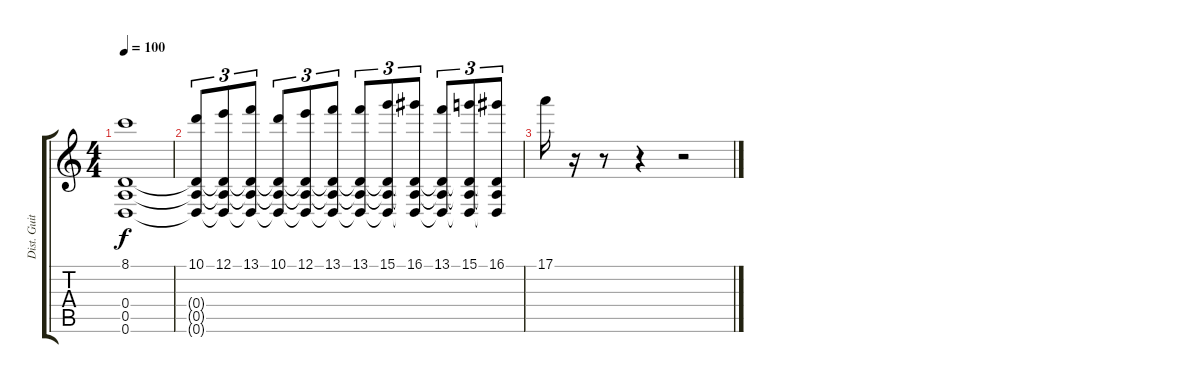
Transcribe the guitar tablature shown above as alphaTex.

\track ("Dist. Guitar" "Dist. Guit") {instrument distortionguitar}
\staff {score tabs}
\tuning (E4 B3 G3 D3 A2 D2) {hide}
\ts (4 4)
\tempo 100
\clef g2
\ks c
(8.1{t} 0.4{t} 0.5{t} 0.6{t}).1{dy f} |
(10.1 0.4{t} 0.5{t} 0.6{t}).8{tu (3 2)} (12.1 0.4{t} 0.5{t} 0.6{t}).8{tu (3 2)} (13.1 0.4{t} 0.5{t} 0.6{t}).8{tu (3 2)} (10.1 0.4{t} 0.5{t} 0.6{t}).8{tu (3 2)} (12.1 0.4{t} 0.5{t} 0.6{t}).8{tu (3 2)} (13.1 0.4{t} 0.5{t} 0.6{t}).8{tu (3 2)} (13.1 0.4{t} 0.5{t} 0.6{t}).8{tu (3 2)} (15.1 0.4{t} 0.5{t} 0.6{t}).8{tu (3 2)} (16.1 0.4{t} 0.5{t} 0.6{t}).8{tu (3 2)} (13.1 0.4{t} 0.5{t} 0.6{t}).8{tu (3 2)} (15.1 0.4{t} 0.5{t} 0.6{t}).8{tu (3 2)} (16.1 0.4{t} 0.5{t} 0.6{t}).8{tu (3 2)} |
17.1.16 r.16 r.8 r.4 r.2
